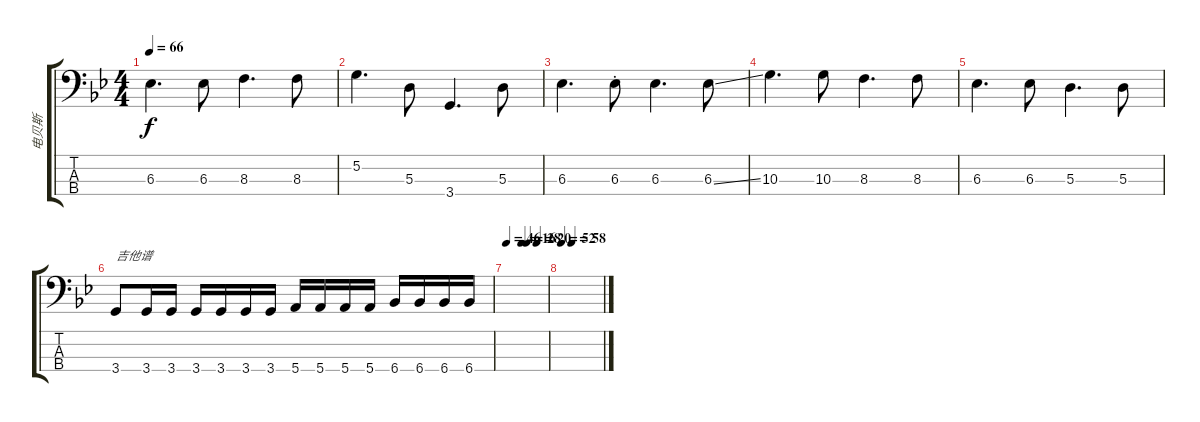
\track ("电贝斯" "电贝斯") {instrument electricbassfinger}
\staff {score tabs}
\tuning (G2 D2 A1 E1) {hide}
\ts (4 4)
\tempo 66
\clef f4
\ks bb
6.3.4{d dy f} 6.3.8 8.3.4{d} 8.3.8 |
5.2.4{d} 5.3.8 3.4.4{d} 5.3.8 |
6.3.4{d} 6.3{st}.8 6.3.4{d} 6.3{ss}.8 |
10.3.4{d} 10.3.8 8.3.4{d} 8.3.8 |
6.3.4{d} 6.3.8 5.3.4{d} 5.3.8 |
3.4.8{txt "吉他谱"} 3.4.16 3.4.16 3.4.16 3.4.16 3.4.16 3.4.16 5.4.16 5.4.16 5.4.16 5.4.16 6.4.16 6.4.16 6.4.16 6.4.16 |
\tempo 46
\tempo (16 0.375)
\tempo (28 0.5)
\tempo (20 0.75)
|
\tempo 52
\tempo (58 0.25)
